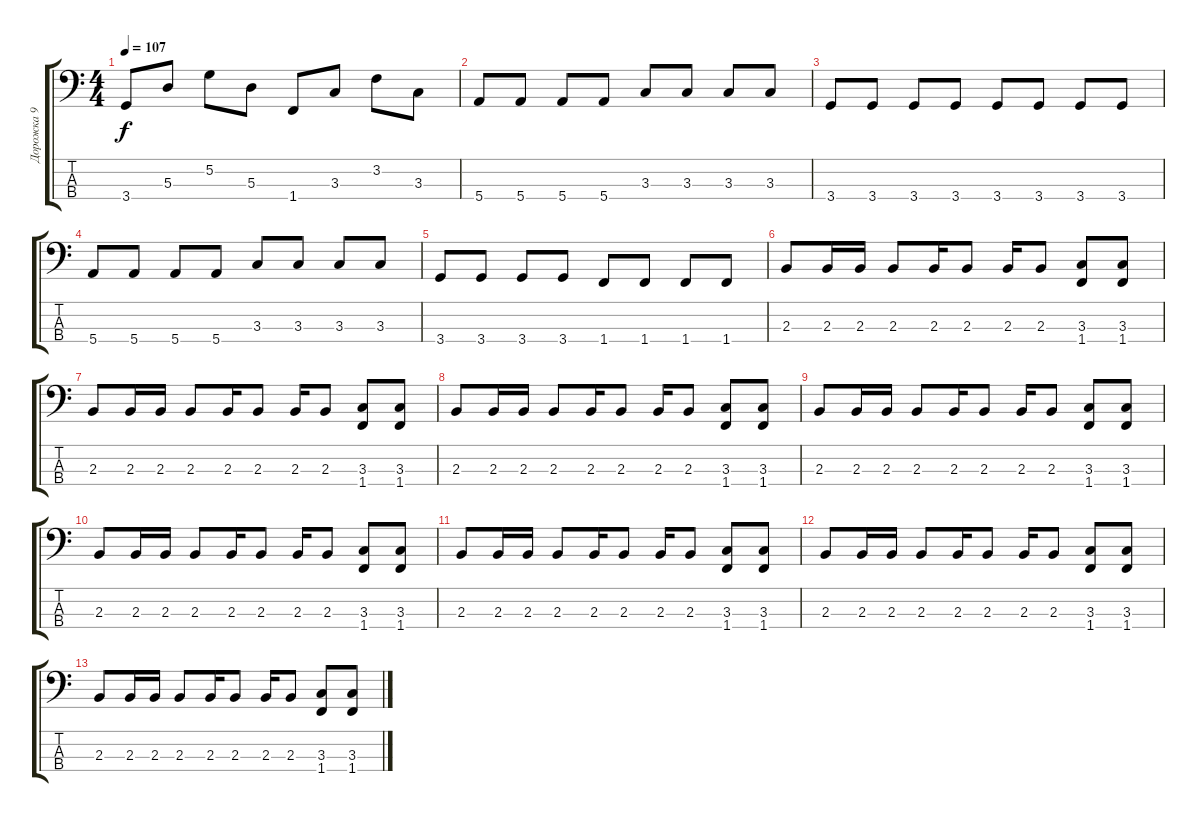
\track ("Дорожка 9" "Дорожка 9") {instrument electricbassfinger}
\staff {score tabs}
\tuning (G2 D2 A1 E1) {hide}
\ts (4 4)
\tempo 107
\clef f4
\ks c
3.4.8{dy f} 5.3.8 5.2.8 5.3.8 1.4.8 3.3.8 3.2.8 3.3.8 |
5.4.8 5.4.8 5.4.8 5.4.8 3.3.8 3.3.8 3.3.8 3.3.8 |
3.4.8 3.4.8 3.4.8 3.4.8 3.4.8 3.4.8 3.4.8 3.4.8 |
5.4.8 5.4.8 5.4.8 5.4.8 3.3.8 3.3.8 3.3.8 3.3.8 |
3.4.8 3.4.8 3.4.8 3.4.8 1.4.8 1.4.8 1.4.8 1.4.8 |
2.3.8 2.3.16 2.3.16 2.3.8 2.3.16 2.3.8 2.3.16 2.3.8 (3.3 1.4).8 (3.3 1.4).8 |
2.3.8 2.3.16 2.3.16 2.3.8 2.3.16 2.3.8 2.3.16 2.3.8 (3.3 1.4).8 (3.3 1.4).8 |
2.3.8 2.3.16 2.3.16 2.3.8 2.3.16 2.3.8 2.3.16 2.3.8 (3.3 1.4).8 (3.3 1.4).8 |
2.3.8 2.3.16 2.3.16 2.3.8 2.3.16 2.3.8 2.3.16 2.3.8 (3.3 1.4).8 (3.3 1.4).8 |
2.3.8 2.3.16 2.3.16 2.3.8 2.3.16 2.3.8 2.3.16 2.3.8 (3.3 1.4).8 (3.3 1.4).8 |
2.3.8 2.3.16 2.3.16 2.3.8 2.3.16 2.3.8 2.3.16 2.3.8 (3.3 1.4).8 (3.3 1.4).8 |
2.3.8 2.3.16 2.3.16 2.3.8 2.3.16 2.3.8 2.3.16 2.3.8 (3.3 1.4).8 (3.3 1.4).8 |
2.3.8 2.3.16 2.3.16 2.3.8 2.3.16 2.3.8 2.3.16 2.3.8 (3.3 1.4).8 (3.3 1.4).8
